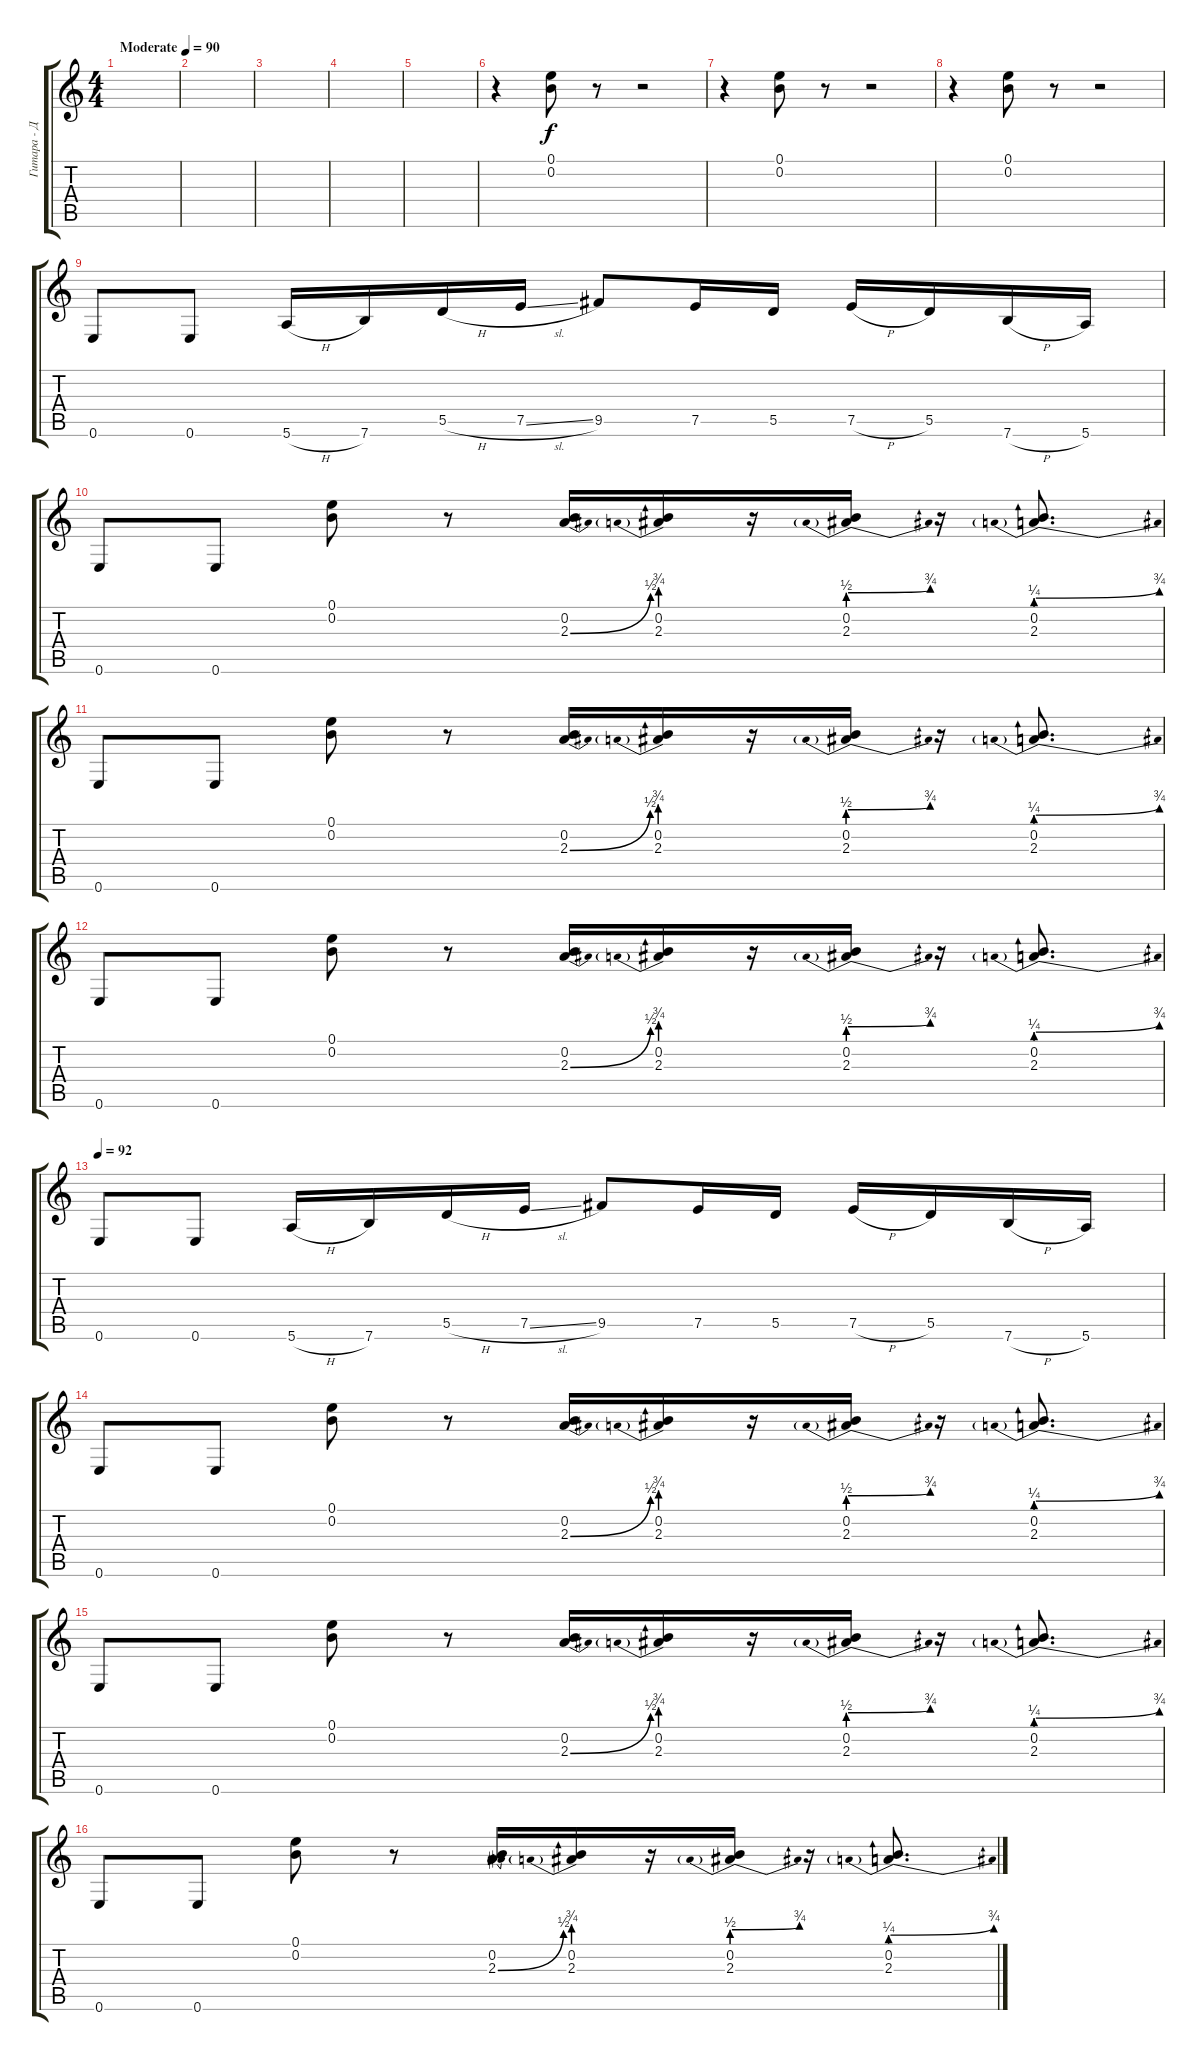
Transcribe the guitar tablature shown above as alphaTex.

\track ("Гитара - Дэн Фертита" "Гитара - Д") {instrument distortionguitar}
\staff {score tabs}
\tuning (E4 B3 G3 D3 A2 E2) {hide}
\ts (4 4)
\tempo (90 "Moderate")
\clef g2
\ks c
|
|
|
|
|
r.4 (0.1 0.2).8 r.8 r.2 |
r.4 (0.1 0.2).8 r.8 r.2 |
r.4 (0.1 0.2).8 r.8 r.2 |
0.6.8 0.6.8 5.6{h}.16 7.6.16 5.5{h}.16 7.5{sl}.16 9.5.8 7.5.16 5.5.16 7.5{h}.16 5.5.16 7.6{h}.16 5.6.16 |
0.6.8 0.6.8 (0.1 0.2).8 r.8 (0.2 2.3{be (bend 0 0 60 2)}).16 (0.2 2.3{be (prebend 0 3 60 3)}).16 r.16 (0.2 2.3{be (prebendbend 0 2 60 3)}).16 r.16 (0.2 2.3{be (prebendbend 0 1 60 3)}).8{d} |
0.6.8 0.6.8 (0.1 0.2).8 r.8 (0.2 2.3{be (bend 0 0 60 2)}).16 (0.2 2.3{be (prebend 0 3 60 3)}).16 r.16 (0.2 2.3{be (prebendbend 0 2 60 3)}).16 r.16 (0.2 2.3{be (prebendbend 0 1 60 3)}).8{d} |
0.6.8 0.6.8 (0.1 0.2).8 r.8 (0.2 2.3{be (bend 0 0 60 2)}).16 (0.2 2.3{be (prebend 0 3 60 3)}).16 r.16 (0.2 2.3{be (prebendbend 0 2 60 3)}).16 r.16 (0.2 2.3{be (prebendbend 0 1 60 3)}).8{d} |
\tempo 92
0.6.8 0.6.8 5.6{h}.16 7.6.16 5.5{h}.16 7.5{sl}.16 9.5.8 7.5.16 5.5.16 7.5{h}.16 5.5.16 7.6{h}.16 5.6.16 |
0.6.8 0.6.8 (0.1 0.2).8 r.8 (0.2 2.3{be (bend 0 0 60 2)}).16 (0.2 2.3{be (prebend 0 3 60 3)}).16 r.16 (0.2 2.3{be (prebendbend 0 2 60 3)}).16 r.16 (0.2 2.3{be (prebendbend 0 1 60 3)}).8{d} |
0.6.8 0.6.8 (0.1 0.2).8 r.8 (0.2 2.3{be (bend 0 0 60 2)}).16 (0.2 2.3{be (prebend 0 3 60 3)}).16 r.16 (0.2 2.3{be (prebendbend 0 2 60 3)}).16 r.16 (0.2 2.3{be (prebendbend 0 1 60 3)}).8{d} |
0.6.8 0.6.8 (0.1 0.2).8 r.8 (0.2 2.3{be (bend 0 0 60 2)}).16 (0.2 2.3{be (prebend 0 3 60 3)}).16 r.16 (0.2 2.3{be (prebendbend 0 2 60 3)}).16 r.16 (0.2 2.3{be (prebendbend 0 1 60 3)}).8{d}
